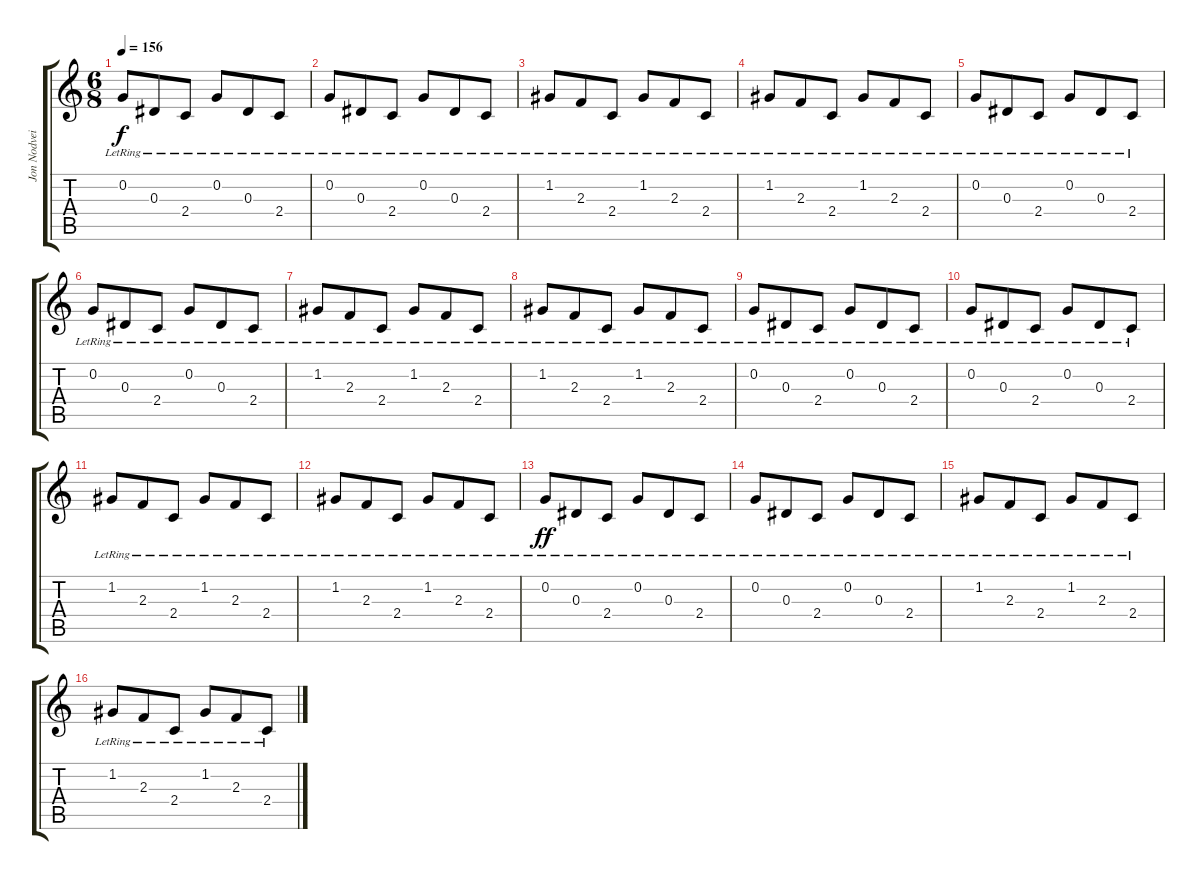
\track ("Jon Nodveidt (Clean)" "Jon Nodvei") {instrument acousticguitarsteel}
\staff {score tabs}
\tuning (C4 G3 Eb3 Bb2 F2 C2) {hide}
\ts (6 8)
\tempo 156
\clef g2
\ks c
0.2{lr}.8{dy f} 0.3{lr}.8 2.4{lr}.8 0.2{lr}.8 0.3{lr}.8 2.4{lr}.8 |
0.2{lr}.8 0.3{lr}.8 2.4{lr}.8 0.2{lr}.8 0.3{lr}.8 2.4{lr}.8 |
1.2{lr}.8 2.3{lr}.8 2.4{lr}.8 1.2{lr}.8 2.3{lr}.8 2.4{lr}.8 |
1.2{lr}.8 2.3{lr}.8 2.4{lr}.8 1.2{lr}.8 2.3{lr}.8 2.4{lr}.8 |
0.2{lr}.8 0.3{lr}.8 2.4{lr}.8 0.2{lr}.8 0.3{lr}.8 2.4{lr}.8 |
0.2{lr}.8 0.3{lr}.8 2.4{lr}.8 0.2{lr}.8 0.3{lr}.8 2.4{lr}.8 |
1.2{lr}.8 2.3{lr}.8 2.4{lr}.8 1.2{lr}.8 2.3{lr}.8 2.4{lr}.8 |
1.2{lr}.8 2.3{lr}.8 2.4{lr}.8 1.2{lr}.8 2.3{lr}.8 2.4{lr}.8 |
0.2{lr}.8 0.3{lr}.8 2.4{lr}.8 0.2{lr}.8 0.3{lr}.8 2.4{lr}.8 |
0.2{lr}.8 0.3{lr}.8 2.4{lr}.8 0.2{lr}.8 0.3{lr}.8 2.4{lr}.8 |
1.2{lr}.8 2.3{lr}.8 2.4{lr}.8 1.2{lr}.8 2.3{lr}.8 2.4{lr}.8 |
1.2{lr}.8 2.3{lr}.8 2.4{lr}.8 1.2{lr}.8 2.3{lr}.8 2.4{lr}.8 |
0.2{lr}.8{dy ff} 0.3{lr}.8 2.4{lr}.8 0.2{lr}.8 0.3{lr}.8 2.4{lr}.8 |
0.2{lr}.8 0.3{lr}.8 2.4{lr}.8 0.2{lr}.8 0.3{lr}.8 2.4{lr}.8 |
1.2{lr}.8 2.3{lr}.8 2.4{lr}.8 1.2{lr}.8 2.3{lr}.8 2.4{lr}.8 |
1.2{lr}.8 2.3{lr}.8 2.4{lr}.8 1.2{lr}.8 2.3{lr}.8 2.4{lr}.8
